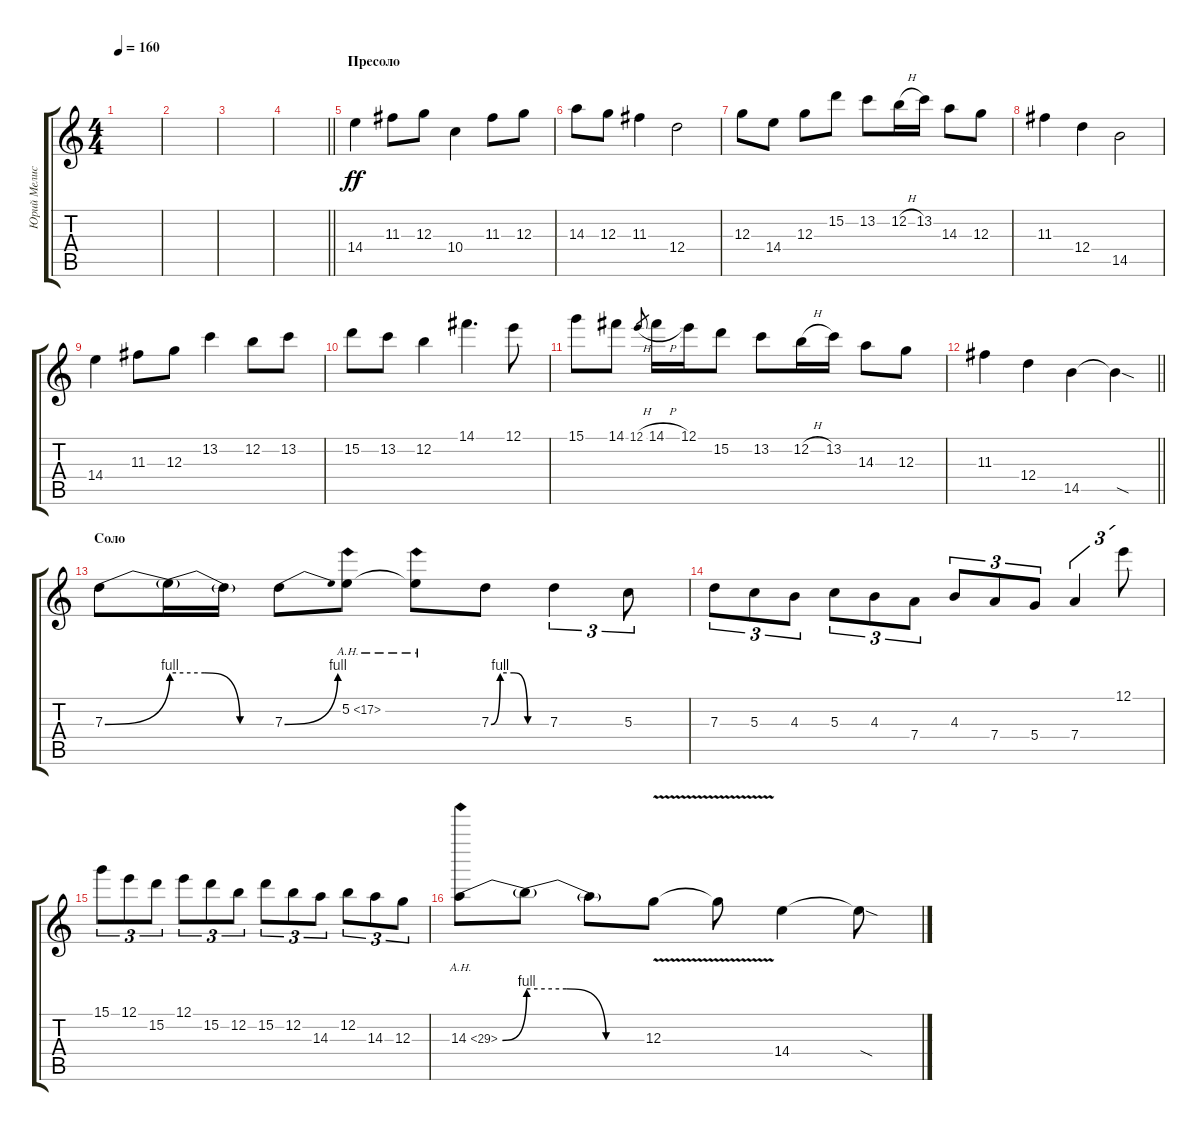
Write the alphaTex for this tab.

\track ("Юрий Мелисов" "Юрий Мелис") {instrument distortionguitar}
\staff {score tabs}
\tuning (E4 B3 G3 D3 A2 E2) {hide}
\ts (4 4)
\tempo 160
\clef g2
\ks c
|
|
|
\barLineRight lightlight
|
\section ("" "Пресоло")
14.4.4{dy ff} 11.3.8 12.3.8 10.4.4 11.3.8 12.3.8 |
14.3.8 12.3.8 11.3.4 12.4.2 |
12.3.8 14.4.8 12.3.8 15.2.8 13.2.8 12.2{h}.16 13.2.16 14.3.8 12.3.8 |
11.3.4 12.4.4 14.5.2 |
14.4.4 11.3.8 12.3.8 13.2.4 12.2.8 13.2.8 |
15.2.8 13.2.8 12.2.4 14.1.4{d} 12.1.8 |
15.1.8 14.1.8 12.1{h}.8{gr} 14.1{h}.16 12.1.16 15.2.8 13.2.8 12.2{h}.16 13.2.16 14.3.8 12.3.8 |
\barLineRight lightlight
11.3.4 12.4.4 14.5.4 14.5{sod t}.4 |
\section ("" "Соло")
7.3{be (bend 0 0 60 4)}.8 7.3{be (custom 0 4 20 4 40 0 60 0) t}.16 7.3{t}.16 7.3{be (bend 0 0 60 4)}.8 5.2{ah 12}.8 5.2{ah 12 t}.8 7.3{be (custom 0 0 10 4 25 4 40 0 60 0)}.8 7.3.4{tu (3 2)} 5.3.8{tu (3 2)} |
7.3.8{tu (3 2)} 5.3.8{tu (3 2)} 4.3.8{tu (3 2)} 5.3.8{tu (3 2)} 4.3.8{tu (3 2)} 7.4.8{tu (3 2)} 4.3.8{tu (3 2)} 7.4.8{tu (3 2)} 5.4.8{tu (3 2)} 7.4.4{tu (3 2)} 12.1.8{tu (3 2)} |
15.1.8{tu (3 2)} 12.1.8{tu (3 2)} 15.2.8{tu (3 2)} 12.1.8{tu (3 2)} 15.2.8{tu (3 2)} 12.2.8{tu (3 2)} 15.2.8{tu (3 2)} 12.2.8{tu (3 2)} 14.3.8{tu (3 2)} 12.2.8{tu (3 2)} 14.3.8{tu (3 2)} 12.3.8{tu (3 2)} |
14.3{be (bend 0 0 60 4) ah 15}.8 14.3{be (custom 0 4 20 4 40 0 60 0) t}.8 14.3{t}.8 12.3{v}.8 12.3{v t}.8 14.4.4 14.4{sod t}.8
